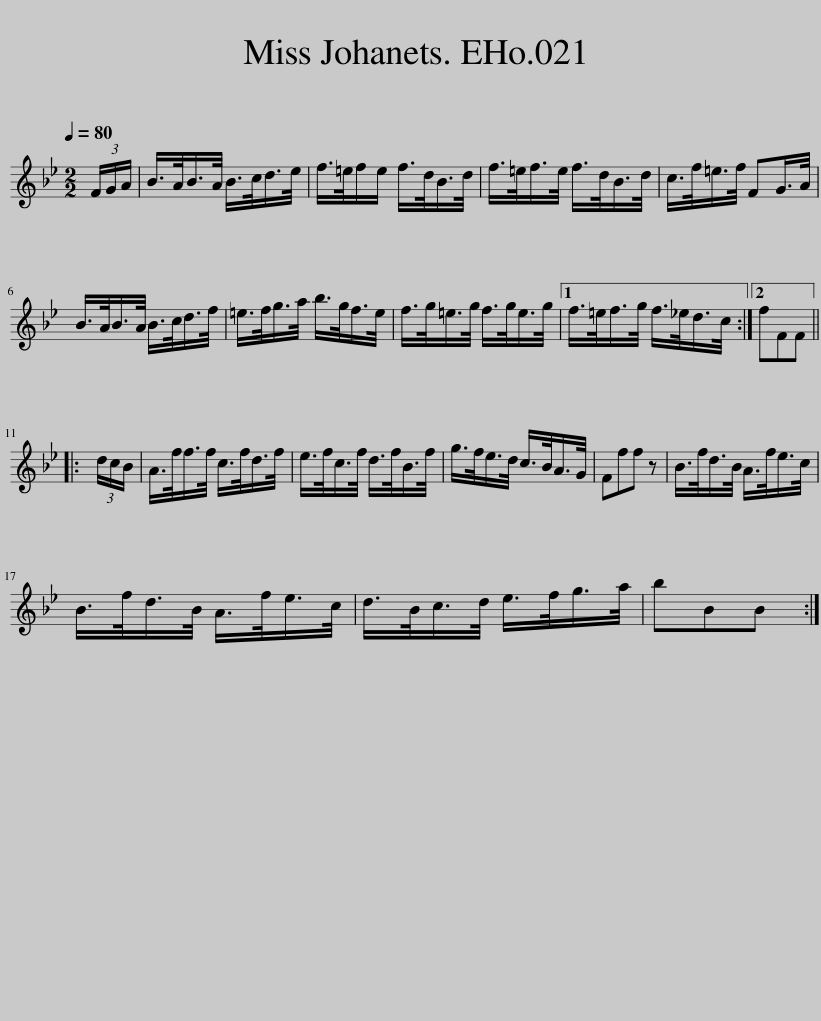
X:1
L:1/8
Q:1/4=80
M:2/2
I:linebreak $
K:Bb
V:1 treble
V:1
 (3F/G/A/ | B/>A/B/>A/ B/>c/d/>e/ | f/>=e/f/e/ f/>d/B/>d/ | f/>=e/f/>e/ f/>d/B/>d/ | c/>f/=e/>f/ FG/>A/ |$ %5
 B/>A/B/>A/ B/>c/d/>f/ | =e/>f/g/>a/ b/>g/f/>e/ | f/>g/=e/>g/ f/>g/e/>g/ |1 f/>=e/f/>g/ f/>_e/d/>c/ :|2 fFF |:$ %10
 (3d/c/B/ | A/>f/f/>f/ c/>f/d/>f/ | e/>f/c/>f/ d/>f/B/>f/ | g/>f/e/>d/ c/>B/A/>G/ | Fff z | %15
 B/>f/d/>B/ A/>f/e/>c/ |$ B/>f/d/>B/ A/>f/e/>c/ | d/>B/c/>d/ e/>f/g/>a/ | bBB :| %19
